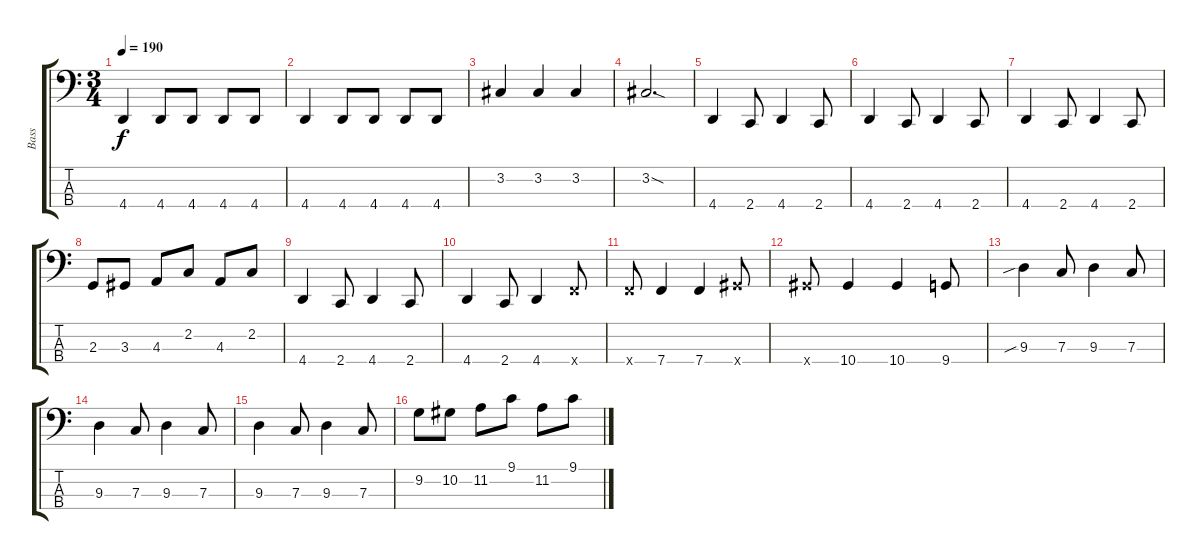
\track ("Bass" "Bass") {instrument electricbassfinger}
\staff {score tabs}
\tuning (Eb2 Bb1 F1 Bb0) {hide}
\ts (3 4)
\tempo 190
\clef f4
\ks c
4.4.4{dy f} 4.4.8 4.4.8 4.4.8 4.4.8 |
4.4.4 4.4.8 4.4.8 4.4.8 4.4.8 |
3.2.4 3.2.4 3.2.4 |
3.2{sod}.2{d} |
4.4.4 2.4.8 4.4.4 2.4.8 |
4.4.4 2.4.8 4.4.4 2.4.8 |
4.4.4 2.4.8 4.4.4 2.4.8 |
2.3.8 3.3.8 4.3.8 2.2.8 4.3.8 2.2.8 |
4.4.4 2.4.8 4.4.4 2.4.8 |
4.4.4 2.4.8 4.4.4 7.4{x}.8 |
7.4{x}.8 7.4.4 7.4.4 10.4{x}.8 |
10.4{x}.8 10.4.4 10.4.4 9.4.8 |
9.3{sib}.4 7.3.8 9.3.4 7.3.8 |
9.3.4 7.3.8 9.3.4 7.3.8 |
9.3.4 7.3.8 9.3.4 7.3.8 |
9.2.8 10.2.8 11.2.8 9.1.8 11.2.8 9.1.8
